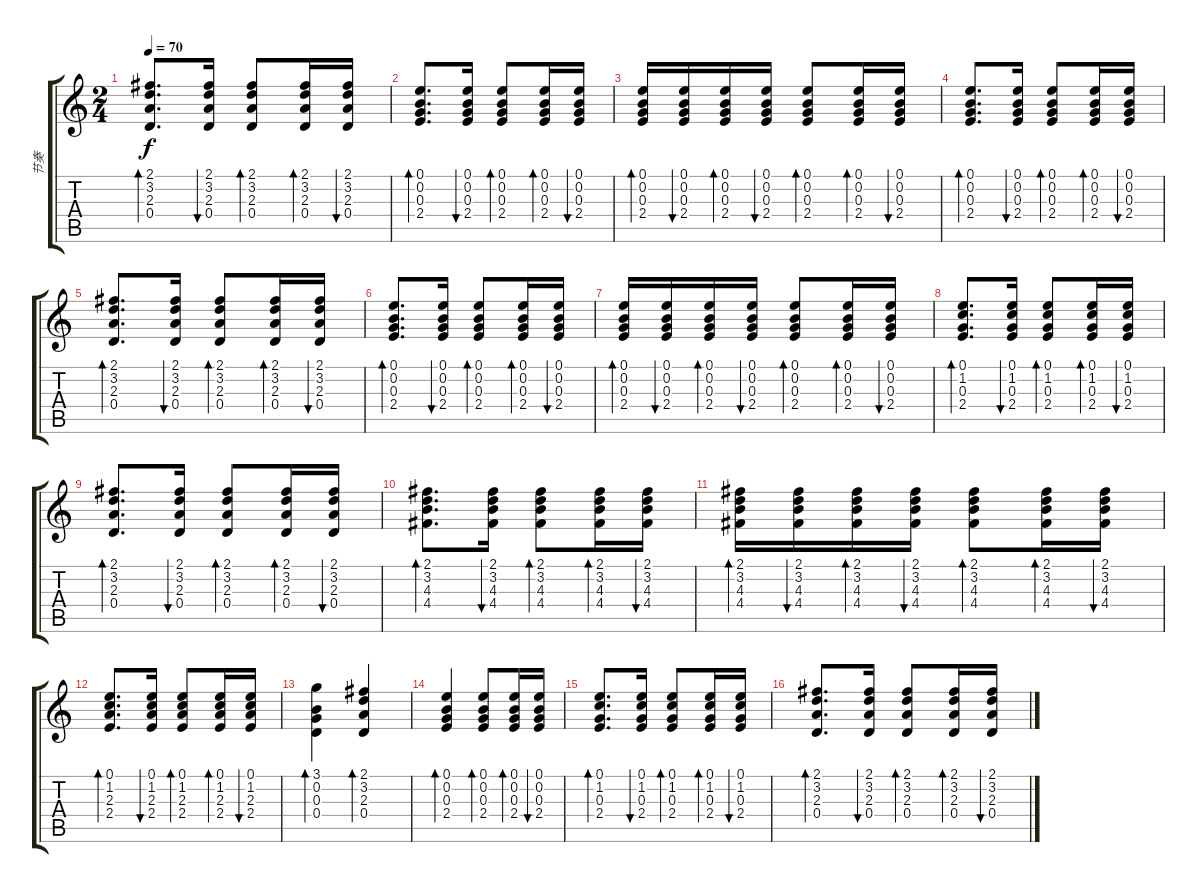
\track ("节奏" "节奏") {instrument acousticguitarnylon}
\staff {score tabs}
\tuning (E4 B3 G3 D3 A2 E2) {hide}
\ts (2 4)
\tempo 70
\clef g2
\ks c
(2.1 3.2 2.3 0.4).8{d bd 60 dy f} (2.1 3.2 2.3 0.4).16{bu 60} (2.1 3.2 2.3 0.4).8{bd 60} (2.1 3.2 2.3 0.4).16{bd 60} (2.1 3.2 2.3 0.4).16{bu 60} |
(0.1 0.2 0.3 2.4).8{d bd 60} (0.1 0.2 0.3 2.4).16{bu 60} (0.1 0.2 0.3 2.4).8{bd 60} (0.1 0.2 0.3 2.4).16{bd 60} (0.1 0.2 0.3 2.4).16{bu 60} |
(0.1 0.2 0.3 2.4).16{bd 60} (0.1 0.2 0.3 2.4).16{bu 60} (0.1 0.2 0.3 2.4).16{bd 60} (0.1 0.2 0.3 2.4).16{bu 60} (0.1 0.2 0.3 2.4).8{bd 60} (0.1 0.2 0.3 2.4).16{bd 60} (0.1 0.2 0.3 2.4).16{bu 60} |
(0.1 0.2 0.3 2.4).8{d bd 60} (0.1 0.2 0.3 2.4).16{bu 60} (0.1 0.2 0.3 2.4).8{bd 60} (0.1 0.2 0.3 2.4).16{bd 60} (0.1 0.2 0.3 2.4).16{bu 60} |
(2.1 3.2 2.3 0.4).8{d bd 60} (2.1 3.2 2.3 0.4).16{bu 60} (2.1 3.2 2.3 0.4).8{bd 60} (2.1 3.2 2.3 0.4).16{bd 60} (2.1 3.2 2.3 0.4).16{bu 60} |
(0.1 0.2 0.3 2.4).8{d bd 60} (0.1 0.2 0.3 2.4).16{bu 60} (0.1 0.2 0.3 2.4).8{bd 60} (0.1 0.2 0.3 2.4).16{bd 60} (0.1 0.2 0.3 2.4).16{bu 60} |
(0.1 0.2 0.3 2.4).16{bd 60} (0.1 0.2 0.3 2.4).16{bu 60} (0.1 0.2 0.3 2.4).16{bd 60} (0.1 0.2 0.3 2.4).16{bu 60} (0.1 0.2 0.3 2.4).8{bd 60} (0.1 0.2 0.3 2.4).16{bd 60} (0.1 0.2 0.3 2.4).16{bu 60} |
(0.1 1.2 0.3 2.4).8{d bd 60} (0.1 1.2 0.3 2.4).16{bu 60} (0.1 1.2 0.3 2.4).8{bd 60} (0.1 1.2 0.3 2.4).16{bd 60} (0.1 1.2 0.3 2.4).16{bu 60} |
(2.1 3.2 2.3 0.4).8{d bd 60} (2.1 3.2 2.3 0.4).16{bu 60} (2.1 3.2 2.3 0.4).8{bd 60} (2.1 3.2 2.3 0.4).16{bd 60} (2.1 3.2 2.3 0.4).16{bu 60} |
(2.1 3.2 4.3 4.4).8{d bd 60} (2.1 3.2 4.3 4.4).16{bu 60} (2.1 3.2 4.3 4.4).8{bd 60} (2.1 3.2 4.3 4.4).16{bd 60} (2.1 3.2 4.3 4.4).16{bu 60} |
(2.1 3.2 4.3 4.4).16{bd 60} (2.1 3.2 4.3 4.4).16{bu 60} (2.1 3.2 4.3 4.4).16{bd 60} (2.1 3.2 4.3 4.4).16{bu 60} (2.1 3.2 4.3 4.4).8{bd 60} (2.1 3.2 4.3 4.4).16{bd 60} (2.1 3.2 4.3 4.4).16{bu 60} |
(0.1 1.2 2.3 2.4).8{d bd 60} (0.1 1.2 2.3 2.4).16{bu 60} (0.1 1.2 2.3 2.4).8{bd 60} (0.1 1.2 2.3 2.4).16{bd 60} (0.1 1.2 2.3 2.4).16{bu 60} |
(3.1 0.2 0.3 0.4).4{bd 60} (2.1 3.2 2.3 0.4).4{bd 60} |
(0.1 0.2 0.3 2.4).4{bd 60} (0.1 0.2 0.3 2.4).8{bd 60} (0.1 0.2 0.3 2.4).16{bd 60} (0.1 0.2 0.3 2.4).16{bu 60} |
(0.1 1.2 0.3 2.4).8{d bd 60} (0.1 1.2 0.3 2.4).16{bu 60} (0.1 1.2 0.3 2.4).8{bd 60} (0.1 1.2 0.3 2.4).16{bd 60} (0.1 1.2 0.3 2.4).16{bu 60} |
(2.1 3.2 2.3 0.4).8{d bd 60} (2.1 3.2 2.3 0.4).16{bu 60} (2.1 3.2 2.3 0.4).8{bd 60} (2.1 3.2 2.3 0.4).16{bd 60} (2.1 3.2 2.3 0.4).16{bu 60}
